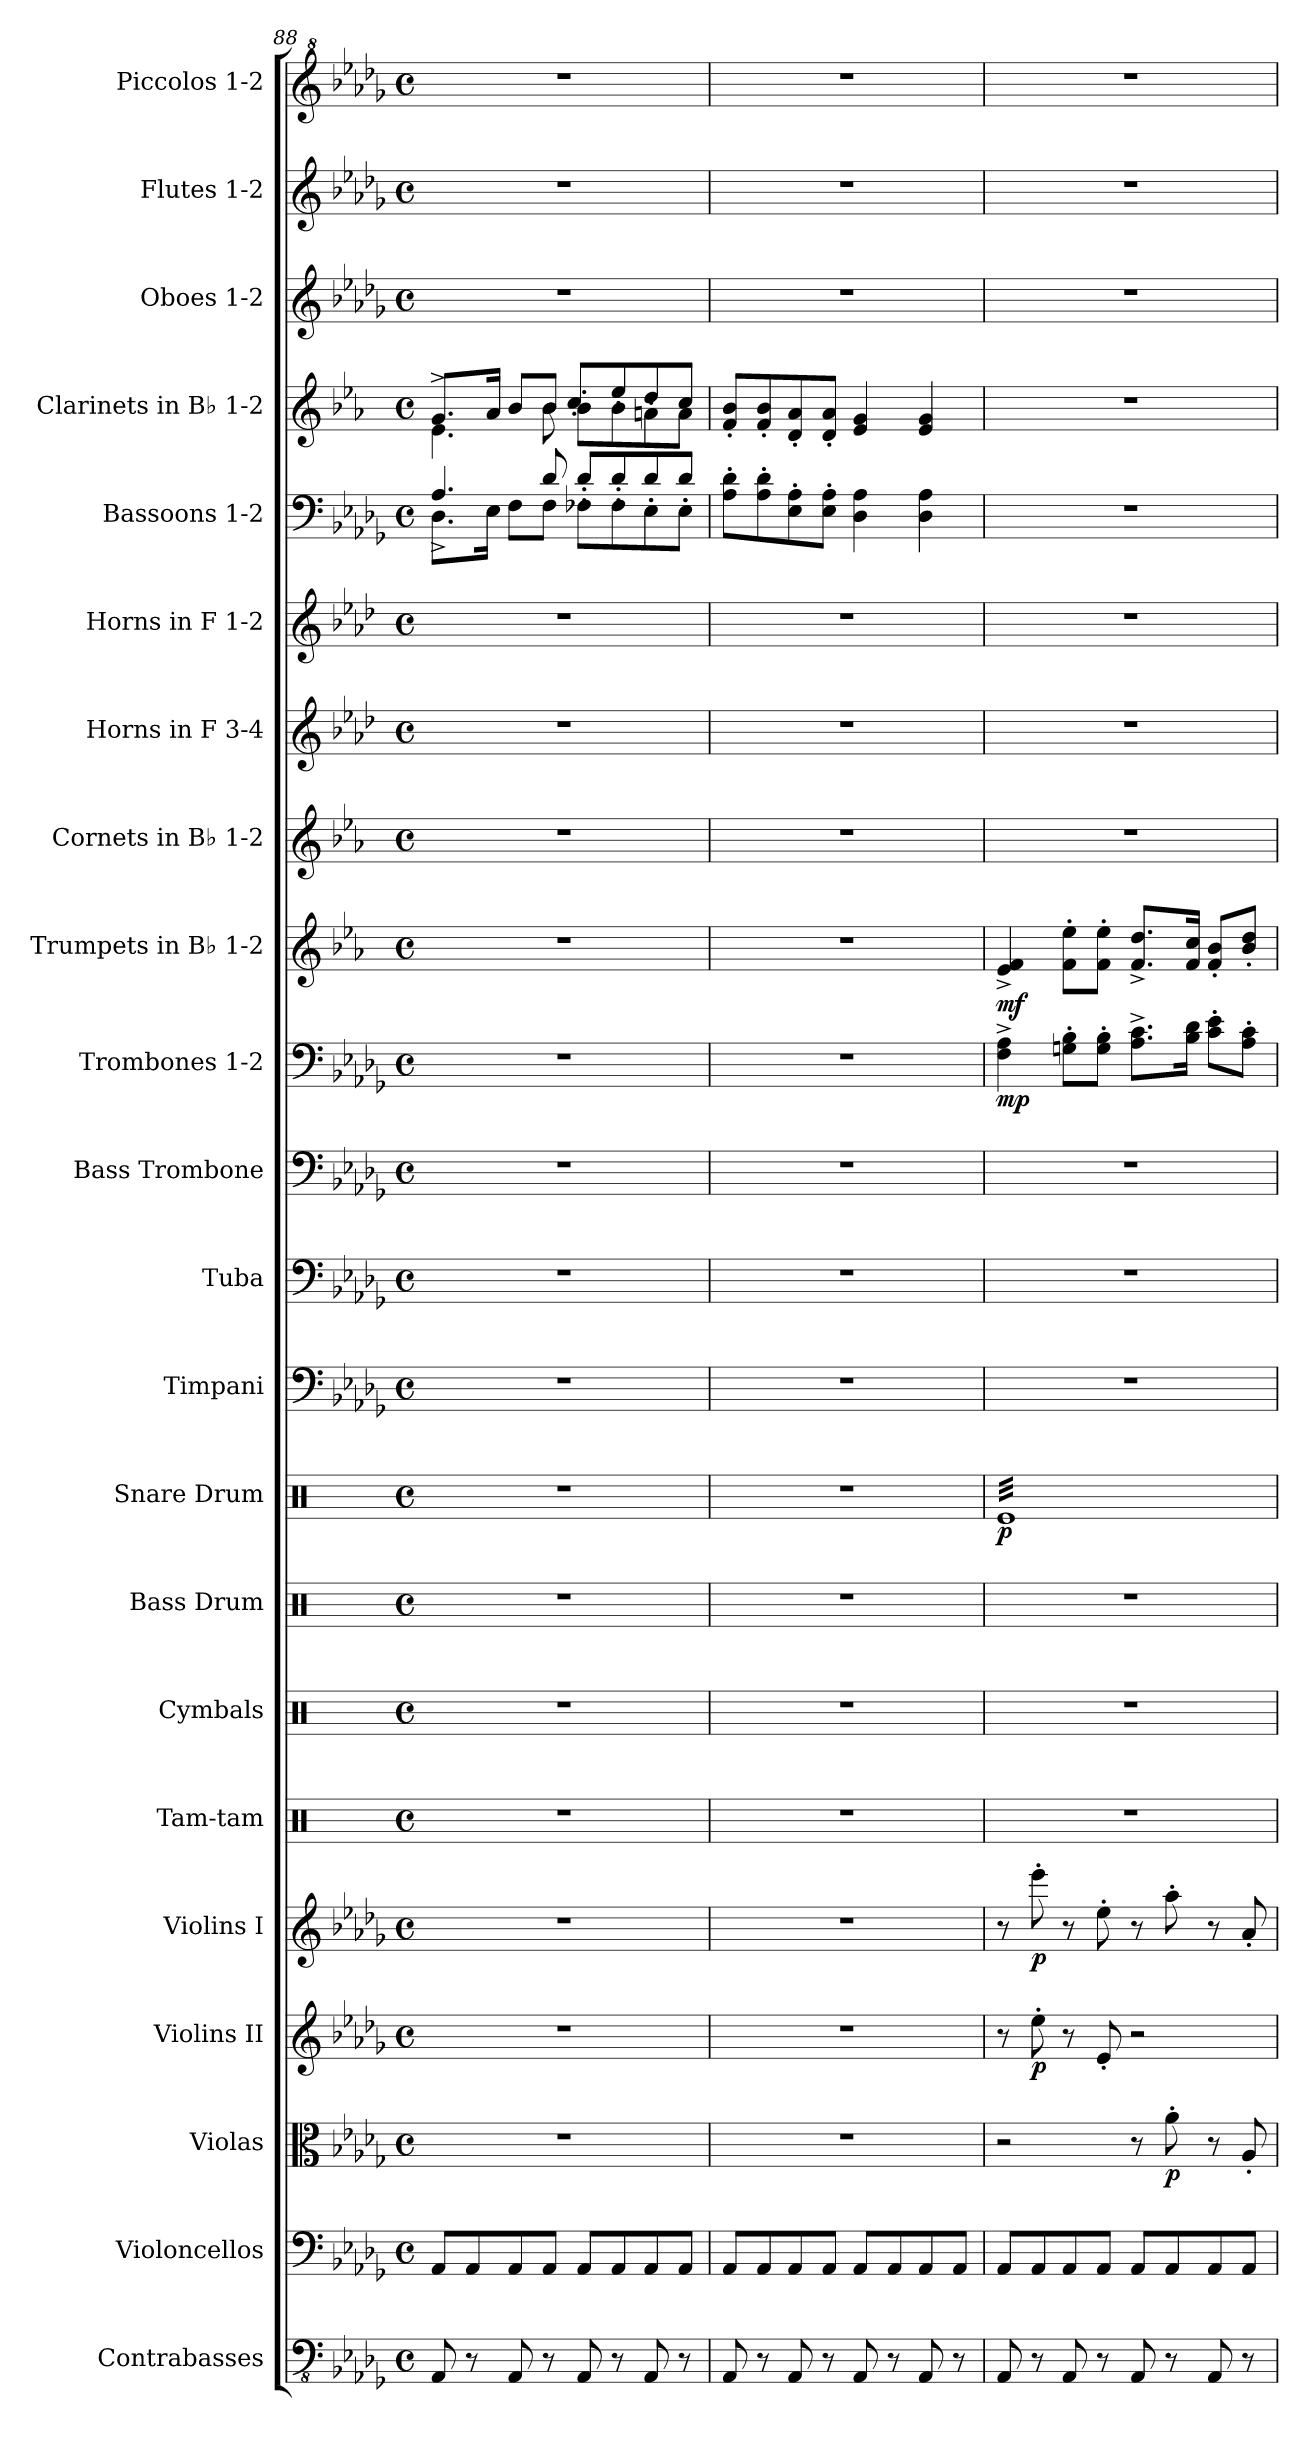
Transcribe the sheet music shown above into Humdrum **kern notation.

**kern	**kern	**kern	**dynam	**kern	**dynam	**kern	**dynam	**kern	**kern	**kern	**kern	**dynam	**kern	**kern	**kern	**kern	**dynam	**kern	**dynam	**kern	**kern	**kern	**kern	**kern	**kern	**kern	**kern
*part22	*part21	*part20	*part20	*part19	*part19	*part18	*part18	*part17	*part16	*part15	*part14	*part14	*part13	*part12	*part11	*part10	*part10	*part9	*part9	*part8	*part7	*part6	*part5	*part4	*part3	*part2	*part1
*staff22	*staff21	*staff20	*staff20	*staff19	*staff19	*staff18	*staff18	*staff17	*staff16	*staff15	*staff14	*staff14	*staff13	*staff12	*staff11	*staff10	*staff10	*staff9	*staff9	*staff8	*staff7	*staff6	*staff5	*staff4	*staff3	*staff2	*staff1
*I"Contrabasses	*I"Violoncellos	*I"Violas	*	*I"Violins II	*	*I"Violins I	*	*I"Tam-tam	*I"Cymbals	*I"Bass Drum	*I"Snare Drum	*	*I"Timpani	*I"Tuba	*I"Bass Trombone	*I"Trombones 1-2	*	*I"Trumpets in B♭ 1-2	*	*I"Cornets in B♭ 1-2	*I"Horns in F 3-4	*I"Horns in F 1-2	*I"Bassoons 1-2	*I"Clarinets in B♭ 1-2	*I"Oboes 1-2	*I"Flutes 1-2	*I"Piccolos 1-2
*I'Cbs.	*I'Vcs.	*I'Vlas.	*	*I'Vlns. II	*	*I'Vlns. I	*	*I'Tam-tam	*I'Cym.	*I'B. Dr.	*I'Sn. Dr.	*	*I'Timp.	*I'Tba.	*I'B. Tbn.	*	*	*	*	*	*	*	*I'Bsn. 1-2	*	*I'Ob. 1-2	*I'Fl. 1-2	*I'Picc. 1-2
*clefFv4	*clefF4	*clefC3	*	*clefG2	*	*clefG2	*	*clefX	*clefX	*clefX	*clefX	*	*clefF4	*clefF4	*clefF4	*clefF4	*	*clefG2	*	*clefG2	*clefG2	*clefG2	*clefF4	*clefG2	*clefG2	*clefG2	*clefG^2
*	*	*	*	*	*	*	*	*	*	*	*	*	*	*	*	*	*	*ITrd1c2	*	*ITrd1c2	*ITrd4c7	*ITrd4c7	*	*ITrd1c2	*	*	*ITrd-7c-12
*k[b-e-a-d-g-]	*k[b-e-a-d-g-]	*k[b-e-a-d-g-]	*	*k[b-e-a-d-g-]	*	*k[b-e-a-d-g-]	*	*k[]	*k[]	*k[]	*k[]	*	*k[b-e-a-d-g-]	*k[b-e-a-d-g-]	*k[b-e-a-d-g-]	*k[b-e-a-d-g-]	*	*k[b-e-a-d-g-]	*	*k[b-e-a-d-g-]	*k[b-e-a-d-g-]	*k[b-e-a-d-g-]	*k[b-e-a-d-g-]	*k[b-e-a-d-g-]	*k[b-e-a-d-g-]	*k[b-e-a-d-g-]	*k[b-e-a-d-g-]
*M4/4	*M4/4	*M4/4	*	*M4/4	*	*M4/4	*	*M4/4	*M4/4	*M4/4	*M4/4	*	*M4/4	*M4/4	*M4/4	*M4/4	*	*M4/4	*	*M4/4	*M4/4	*M4/4	*M4/4	*M4/4	*M4/4	*M4/4	*M4/4
*met(c)	*met(c)	*met(c)	*	*met(c)	*	*met(c)	*	*met(c)	*met(c)	*met(c)	*met(c)	*	*met(c)	*met(c)	*met(c)	*met(c)	*	*met(c)	*	*met(c)	*met(c)	*met(c)	*met(c)	*met(c)	*met(c)	*met(c)	*met(c)
=88	=88	=88	=88	=88	=88	=88	=88	=88	=88	=88	=88	=88	=88	=88	=88	=88	=88	=88	=88	=88	=88	=88	=88	=88	=88	=88	=88
*	*	*	*	*	*	*	*	*	*	*	*	*	*	*	*	*	*	*	*	*	*	*	*^	*^	*	*	*
8AAA-/	8AA-/L	1r	.	1r	.	1r	.	1r	1r	1r	1r	.	1r	1r	1r	1r	.	1r	.	1r	1r	1r	8.D-\L	4.A-^/	4.d-^\	8.f/L	1r	1r	1r
8r	8AA-/	.	.	.	.	.	.	.	.	.	.	.	.	.	.	.	.	.	.	.	.	.	.	.	.	.	.	.	.
.	.	.	.	.	.	.	.	.	.	.	.	.	.	.	.	.	.	.	.	.	.	.	16E-\Jk	.	.	16g-/Jk	.	.	.
8AAA-/	8AA-/	.	.	.	.	.	.	.	.	.	.	.	.	.	.	.	.	.	.	.	.	.	8F\L	.	.	8a-/L	.	.	.
8r	8AA-/J	.	.	.	.	.	.	.	.	.	.	.	.	.	.	.	.	.	.	.	.	.	8F\J	8d-/	8a-\	8a-/J	.	.	.
8AAA-/	8AA-/L	.	.	.	.	.	.	.	.	.	.	.	.	.	.	.	.	.	.	.	.	.	8F-X'\L	8d-'/L	8a-'\L	8b-'/L	.	.	.
8r	8AA-/	.	.	.	.	.	.	.	.	.	.	.	.	.	.	.	.	.	.	.	.	.	8F-'\	8d-'/	8a-'\	8dd-'/	.	.	.
8AAA-/	8AA-/	.	.	.	.	.	.	.	.	.	.	.	.	.	.	.	.	.	.	.	.	.	8E-'\	8d-'/	8gn'\	8cc'/	.	.	.
8r	8AA-/J	.	.	.	.	.	.	.	.	.	.	.	.	.	.	.	.	.	.	.	.	.	8E-'\J	8d-'/J	8g'\J	8b-'/J	.	.	.
*	*	*	*	*	*	*	*	*	*	*	*	*	*	*	*	*	*	*	*	*	*	*	*v	*v	*	*	*	*	*
*	*	*	*	*	*	*	*	*	*	*	*	*	*	*	*	*	*	*	*	*	*	*	*	*v	*v	*	*	*
!!LO:LB:g=z
=89	=89	=89	=89	=89	=89	=89	=89	=89	=89	=89	=89	=89	=89	=89	=89	=89	=89	=89	=89	=89	=89	=89	=89	=89	=89	=89	=89
8AAA-/	8AA-/L	1r	.	1r	.	1r	.	1r	1r	1r	1r	.	1r	1r	1r	1r	.	1r	.	1r	1r	1r	8A-\' 8d-\'L	8e-/' 8a-/'L	1r	1r	1r
8r	8AA-/	.	.	.	.	.	.	.	.	.	.	.	.	.	.	.	.	.	.	.	.	.	8A-\' 8d-\'	8e-/' 8a-/'	.	.	.
8AAA-/	8AA-/	.	.	.	.	.	.	.	.	.	.	.	.	.	.	.	.	.	.	.	.	.	8E-\' 8A-\'	8c/' 8g-/'	.	.	.
8r	8AA-/J	.	.	.	.	.	.	.	.	.	.	.	.	.	.	.	.	.	.	.	.	.	8E-\' 8A-\'J	8c/' 8g-/'J	.	.	.
8AAA-/	8AA-/L	.	.	.	.	.	.	.	.	.	.	.	.	.	.	.	.	.	.	.	.	.	4D-\ 4A-\	4d-/ 4f/	.	.	.
8r	8AA-/	.	.	.	.	.	.	.	.	.	.	.	.	.	.	.	.	.	.	.	.	.	.	.	.	.	.
8AAA-/	8AA-/	.	.	.	.	.	.	.	.	.	.	.	.	.	.	.	.	.	.	.	.	.	4D-\ 4A-\	4d-/ 4f/	.	.	.
8r	8AA-/J	.	.	.	.	.	.	.	.	.	.	.	.	.	.	.	.	.	.	.	.	.	.	.	.	.	.
=90	=90	=90	=90	=90	=90	=90	=90	=90	=90	=90	=90	=90	=90	=90	=90	=90	=90	=90	=90	=90	=90	=90	=90	=90	=90	=90	=90
!	!	!	!	!	!	!	!	!	!	!	!	!LO:DY:b	!	!	!	!	!LO:DY:b	!	!LO:DY:b	!	!	!	!	!	!	!	!
*	*	*	*	*	*	*	*	*	*	*	*tremolo	*	*	*	*	*	*	*	*	*	*	*	*	*	*	*	*
8AAA-/	8AA-/L	2r	.	8r	.	8r	.	1r	1r	1r	32ReLLL	p	1r	1r	1r	4F\^ 4A-\^	mp	4d-/^ 4e-/^	mf	1r	1r	1r	1r	1r	1r	1r	1r
.	.	.	.	.	.	.	.	.	.	.	32Re	.	.	.	.	.	.	.	.	.	.	.	.	.	.	.	.
.	.	.	.	.	.	.	.	.	.	.	32Re	.	.	.	.	.	.	.	.	.	.	.	.	.	.	.	.
.	.	.	.	.	.	.	.	.	.	.	32Re	.	.	.	.	.	.	.	.	.	.	.	.	.	.	.	.
!	!	!	!	!	!LO:DY:b	!	!LO:DY:b	!	!	!	!	!	!	!	!	!	!	!	!	!	!	!	!	!	!	!	!
8r	8AA-/	.	.	8ee-'\	p	8eee-'\	p	.	.	.	32Re	.	.	.	.	.	.	.	.	.	.	.	.	.	.	.	.
.	.	.	.	.	.	.	.	.	.	.	32Re	.	.	.	.	.	.	.	.	.	.	.	.	.	.	.	.
.	.	.	.	.	.	.	.	.	.	.	32Re	.	.	.	.	.	.	.	.	.	.	.	.	.	.	.	.
.	.	.	.	.	.	.	.	.	.	.	32Re	.	.	.	.	.	.	.	.	.	.	.	.	.	.	.	.
8AAA-/	8AA-/	.	.	8r	.	8r	.	.	.	.	32Re	.	.	.	.	8Gn\' 8B-\'L	.	8e-\' 8dd-\'L	.	.	.	.	.	.	.	.	.
.	.	.	.	.	.	.	.	.	.	.	32Re	.	.	.	.	.	.	.	.	.	.	.	.	.	.	.	.
.	.	.	.	.	.	.	.	.	.	.	32Re	.	.	.	.	.	.	.	.	.	.	.	.	.	.	.	.
.	.	.	.	.	.	.	.	.	.	.	32Re	.	.	.	.	.	.	.	.	.	.	.	.	.	.	.	.
8r	8AA-/J	.	.	8e-'/	.	8ee-'\	.	.	.	.	32Re	.	.	.	.	8G\' 8B-\'J	.	8e-\' 8dd-\'J	.	.	.	.	.	.	.	.	.
.	.	.	.	.	.	.	.	.	.	.	32Re	.	.	.	.	.	.	.	.	.	.	.	.	.	.	.	.
.	.	.	.	.	.	.	.	.	.	.	32Re	.	.	.	.	.	.	.	.	.	.	.	.	.	.	.	.
.	.	.	.	.	.	.	.	.	.	.	32Re	.	.	.	.	.	.	.	.	.	.	.	.	.	.	.	.
8AAA-/	8AA-/L	8r	.	2r	.	8r	.	.	.	.	32Re	.	.	.	.	8.A-\^ 8.c\^L	.	8.e-/^ 8.cc/^L	.	.	.	.	.	.	.	.	.
.	.	.	.	.	.	.	.	.	.	.	32Re	.	.	.	.	.	.	.	.	.	.	.	.	.	.	.	.
.	.	.	.	.	.	.	.	.	.	.	32Re	.	.	.	.	.	.	.	.	.	.	.	.	.	.	.	.
.	.	.	.	.	.	.	.	.	.	.	32Re	.	.	.	.	.	.	.	.	.	.	.	.	.	.	.	.
!	!	!	!LO:DY:b	!	!	!	!	!	!	!	!	!	!	!	!	!	!	!	!	!	!	!	!	!	!	!	!
8r	8AA-/	8a-'\	p	.	.	8aa-'\	.	.	.	.	32Re	.	.	.	.	.	.	.	.	.	.	.	.	.	.	.	.
.	.	.	.	.	.	.	.	.	.	.	32Re	.	.	.	.	.	.	.	.	.	.	.	.	.	.	.	.
.	.	.	.	.	.	.	.	.	.	.	32Re	.	.	.	.	16B-\ 16d-\Jk	.	16e-/ 16b-/Jk	.	.	.	.	.	.	.	.	.
.	.	.	.	.	.	.	.	.	.	.	32Re	.	.	.	.	.	.	.	.	.	.	.	.	.	.	.	.
8AAA-/	8AA-/	8r	.	.	.	8r	.	.	.	.	32Re	.	.	.	.	8c\' 8e-\'L	.	8e-/' 8a-/'L	.	.	.	.	.	.	.	.	.
.	.	.	.	.	.	.	.	.	.	.	32Re	.	.	.	.	.	.	.	.	.	.	.	.	.	.	.	.
.	.	.	.	.	.	.	.	.	.	.	32Re	.	.	.	.	.	.	.	.	.	.	.	.	.	.	.	.
.	.	.	.	.	.	.	.	.	.	.	32Re	.	.	.	.	.	.	.	.	.	.	.	.	.	.	.	.
8r	8AA-/J	8A-'/	.	.	.	8a-'/	.	.	.	.	32Re	.	.	.	.	8A-\' 8c\'J	.	8a-/' 8cc/'J	.	.	.	.	.	.	.	.	.
.	.	.	.	.	.	.	.	.	.	.	32Re	.	.	.	.	.	.	.	.	.	.	.	.	.	.	.	.
.	.	.	.	.	.	.	.	.	.	.	32Re	.	.	.	.	.	.	.	.	.	.	.	.	.	.	.	.
.	.	.	.	.	.	.	.	.	.	.	32ReJJJ	.	.	.	.	.	.	.	.	.	.	.	.	.	.	.	.
*	*	*	*	*	*	*	*	*	*	*	*Xtremolo	*	*	*	*	*	*	*	*	*	*	*	*	*	*	*	*
=	=	=	=	=	=	=	=	=	=	=	=	=	=	=	=	=	=	=	=	=	=	=	=	=	=	=	=
*-	*-	*-	*-	*-	*-	*-	*-	*-	*-	*-	*-	*-	*-	*-	*-	*-	*-	*-	*-	*-	*-	*-	*-	*-	*-	*-	*-
